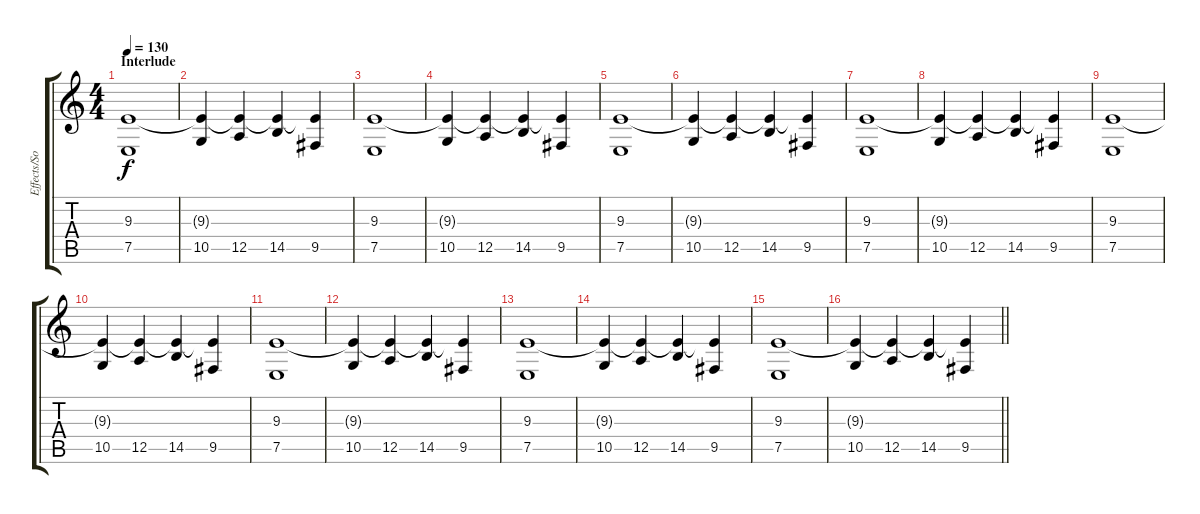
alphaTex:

\track ("Effects/Sounds" "Effects/So") {instrument choiraahs}
\staff {score tabs}
\tuning (E4 B3 G3 D3 A2 E2) {hide}
\ts (4 4)
\section ("" "Interlude")
\tempo 130
\clef g2
\ks c
(9.3 7.5).1{dy f} |
(9.3{t} 10.5).4 (9.3{t} 12.5).4 (9.3{t} 14.5).4 (9.3{t} 9.5).4 |
(9.3 7.5).1 |
(9.3{t} 10.5).4 (9.3{t} 12.5).4 (9.3{t} 14.5).4 (9.3{t} 9.5).4 |
(9.3 7.5).1 |
(9.3{t} 10.5).4 (9.3{t} 12.5).4 (9.3{t} 14.5).4 (9.3{t} 9.5).4 |
(9.3 7.5).1 |
(9.3{t} 10.5).4 (9.3{t} 12.5).4 (9.3{t} 14.5).4 (9.3{t} 9.5).4 |
(9.3 7.5).1 |
(9.3{t} 10.5).4 (9.3{t} 12.5).4 (9.3{t} 14.5).4 (9.3{t} 9.5).4 |
(9.3 7.5).1 |
(9.3{t} 10.5).4 (9.3{t} 12.5).4 (9.3{t} 14.5).4 (9.3{t} 9.5).4 |
(9.3 7.5).1 |
(9.3{t} 10.5).4 (9.3{t} 12.5).4 (9.3{t} 14.5).4 (9.3{t} 9.5).4 |
(9.3 7.5).1 |
\barLineRight lightlight
(9.3{t} 10.5).4 (9.3{t} 12.5).4 (9.3{t} 14.5).4 (9.3{t} 9.5).4
